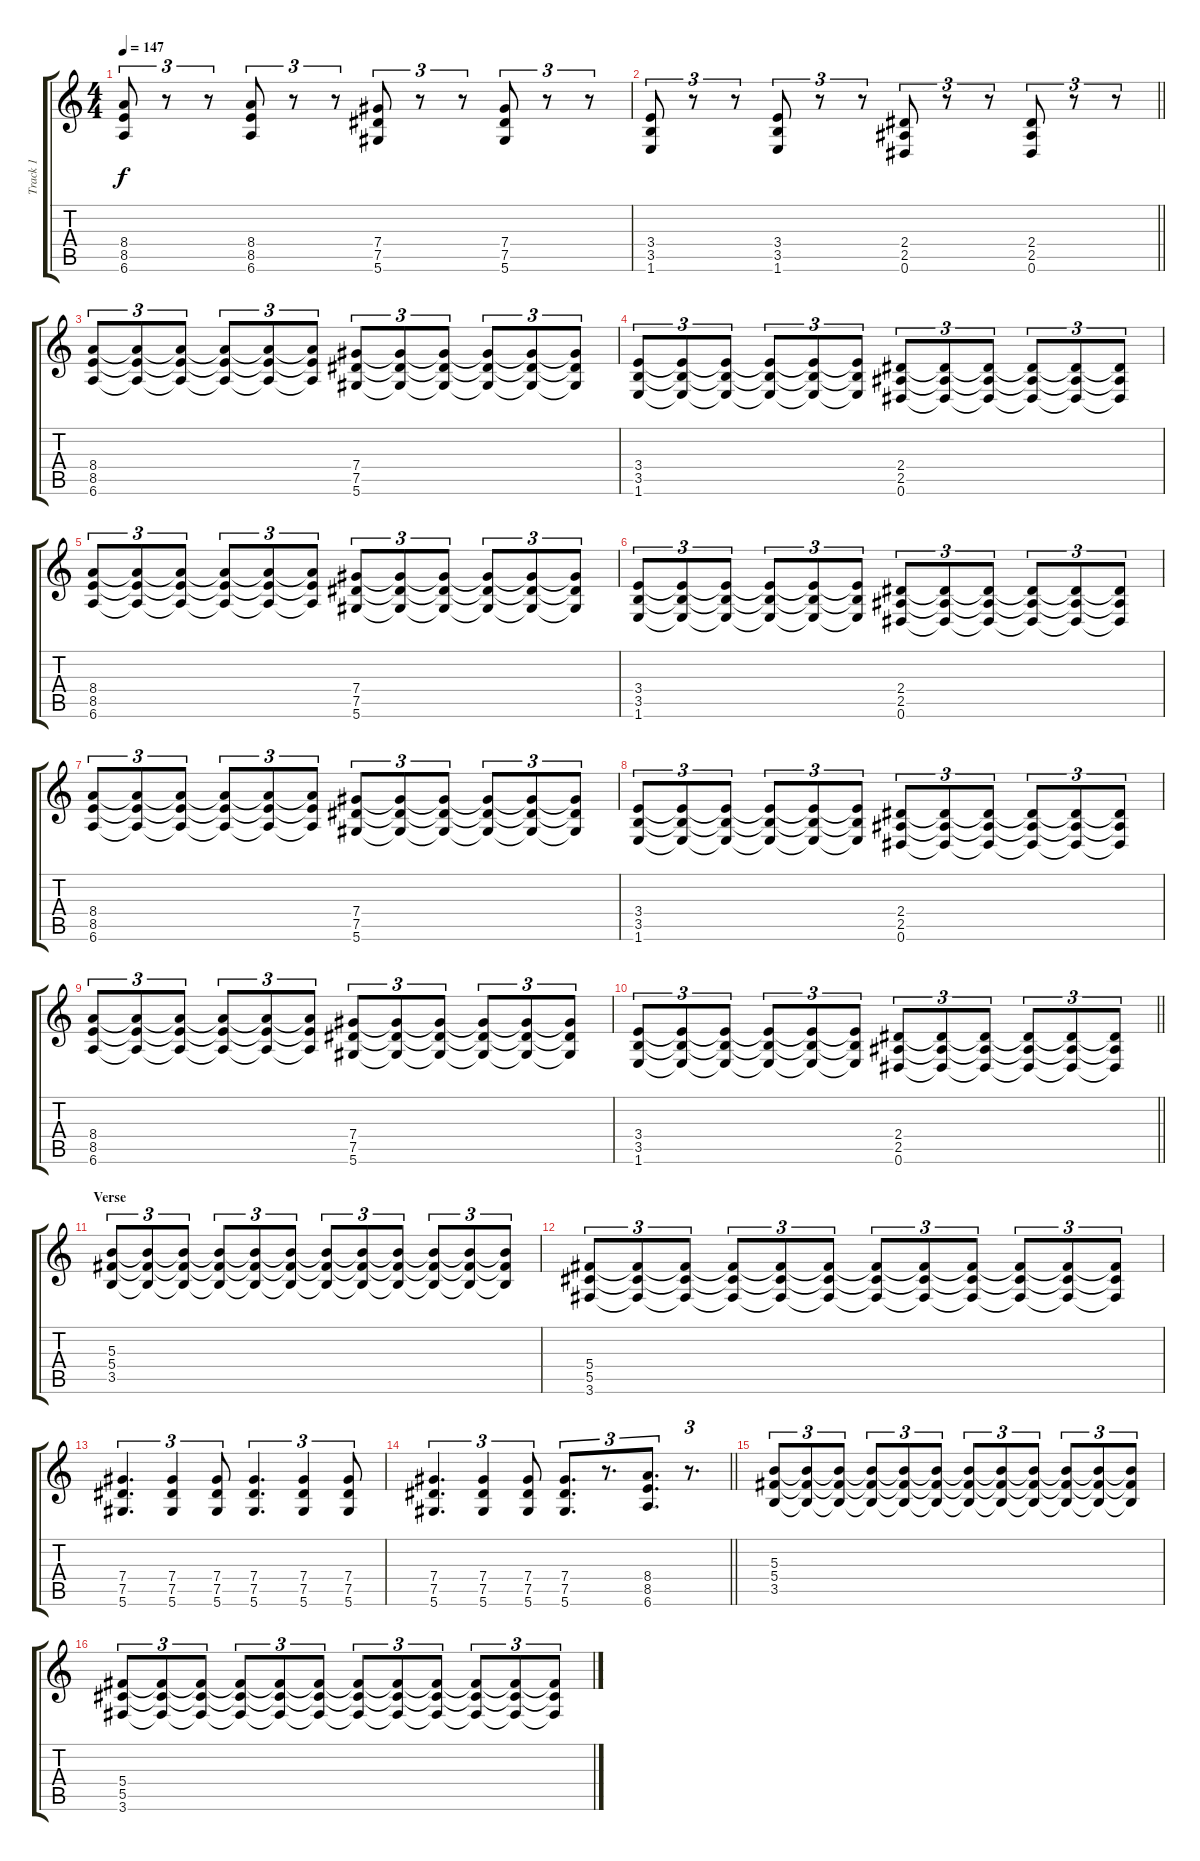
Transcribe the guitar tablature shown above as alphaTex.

\track ("Track 1" "Track 1") {instrument distortionguitar}
\staff {score tabs}
\tuning (Eb4 Bb3 Gb3 Db3 Ab2 Eb2) {hide}
\ts (4 4)
\tempo 147
\clef g2
\ks c
(8.4 8.5 6.6).8{tu (3 2) dy f} r.8{tu (3 2)} r.8{tu (3 2)} (8.4 8.5 6.6).8{tu (3 2)} r.8{tu (3 2)} r.8{tu (3 2)} (7.4 7.5 5.6).8{tu (3 2)} r.8{tu (3 2)} r.8{tu (3 2)} (7.4 7.5 5.6).8{tu (3 2)} r.8{tu (3 2)} r.8{tu (3 2)} |
\barLineRight lightlight
(3.4 3.5 1.6).8{tu (3 2)} r.8{tu (3 2)} r.8{tu (3 2)} (3.4 3.5 1.6).8{tu (3 2)} r.8{tu (3 2)} r.8{tu (3 2)} (2.4 2.5 0.6).8{tu (3 2)} r.8{tu (3 2)} r.8{tu (3 2)} (2.4 2.5 0.6).8{tu (3 2)} r.8{tu (3 2)} r.8{tu (3 2)} |
(8.4 8.5 6.6).8{tu (3 2)} (8.4{t} 8.5{t} 6.6{t}).8{tu (3 2)} (8.4{t} 8.5{t} 6.6{t}).8{tu (3 2)} (8.4{t} 8.5{t} 6.6{t}).8{tu (3 2)} (8.4{t} 8.5{t} 6.6{t}).8{tu (3 2)} (8.4{t} 8.5{t} 6.6{t}).8{tu (3 2)} (7.4 7.5 5.6).8{tu (3 2)} (7.4{t} 7.5{t} 5.6{t}).8{tu (3 2)} (7.4{t} 7.5{t} 5.6{t}).8{tu (3 2)} (7.4{t} 7.5{t} 5.6{t}).8{tu (3 2)} (7.4{t} 7.5{t} 5.6{t}).8{tu (3 2)} (7.4{t} 7.5{t} 5.6{t}).8{tu (3 2)} |
(3.4 3.5 1.6).8{tu (3 2)} (3.4{t} 3.5{t} 1.6{t}).8{tu (3 2)} (3.4{t} 3.5{t} 1.6{t}).8{tu (3 2)} (3.4{t} 3.5{t} 1.6{t}).8{tu (3 2)} (3.4{t} 3.5{t} 1.6{t}).8{tu (3 2)} (3.4{t} 3.5{t} 1.6{t}).8{tu (3 2)} (2.4 2.5 0.6).8{tu (3 2)} (2.4{t} 2.5{t} 0.6{t}).8{tu (3 2)} (2.4{t} 2.5{t} 0.6{t}).8{tu (3 2)} (2.4{t} 2.5{t} 0.6{t}).8{tu (3 2)} (2.4{t} 2.5{t} 0.6{t}).8{tu (3 2)} (2.4{t} 2.5{t} 0.6{t}).8{tu (3 2)} |
(8.4 8.5 6.6).8{tu (3 2)} (8.4{t} 8.5{t} 6.6{t}).8{tu (3 2)} (8.4{t} 8.5{t} 6.6{t}).8{tu (3 2)} (8.4{t} 8.5{t} 6.6{t}).8{tu (3 2)} (8.4{t} 8.5{t} 6.6{t}).8{tu (3 2)} (8.4{t} 8.5{t} 6.6{t}).8{tu (3 2)} (7.4 7.5 5.6).8{tu (3 2)} (7.4{t} 7.5{t} 5.6{t}).8{tu (3 2)} (7.4{t} 7.5{t} 5.6{t}).8{tu (3 2)} (7.4{t} 7.5{t} 5.6{t}).8{tu (3 2)} (7.4{t} 7.5{t} 5.6{t}).8{tu (3 2)} (7.4{t} 7.5{t} 5.6{t}).8{tu (3 2)} |
(3.4 3.5 1.6).8{tu (3 2)} (3.4{t} 3.5{t} 1.6{t}).8{tu (3 2)} (3.4{t} 3.5{t} 1.6{t}).8{tu (3 2)} (3.4{t} 3.5{t} 1.6{t}).8{tu (3 2)} (3.4{t} 3.5{t} 1.6{t}).8{tu (3 2)} (3.4{t} 3.5{t} 1.6{t}).8{tu (3 2)} (2.4 2.5 0.6).8{tu (3 2)} (2.4{t} 2.5{t} 0.6{t}).8{tu (3 2)} (2.4{t} 2.5{t} 0.6{t}).8{tu (3 2)} (2.4{t} 2.5{t} 0.6{t}).8{tu (3 2)} (2.4{t} 2.5{t} 0.6{t}).8{tu (3 2)} (2.4{t} 2.5{t} 0.6{t}).8{tu (3 2)} |
(8.4 8.5 6.6).8{tu (3 2)} (8.4{t} 8.5{t} 6.6{t}).8{tu (3 2)} (8.4{t} 8.5{t} 6.6{t}).8{tu (3 2)} (8.4{t} 8.5{t} 6.6{t}).8{tu (3 2)} (8.4{t} 8.5{t} 6.6{t}).8{tu (3 2)} (8.4{t} 8.5{t} 6.6{t}).8{tu (3 2)} (7.4 7.5 5.6).8{tu (3 2)} (7.4{t} 7.5{t} 5.6{t}).8{tu (3 2)} (7.4{t} 7.5{t} 5.6{t}).8{tu (3 2)} (7.4{t} 7.5{t} 5.6{t}).8{tu (3 2)} (7.4{t} 7.5{t} 5.6{t}).8{tu (3 2)} (7.4{t} 7.5{t} 5.6{t}).8{tu (3 2)} |
(3.4 3.5 1.6).8{tu (3 2)} (3.4{t} 3.5{t} 1.6{t}).8{tu (3 2)} (3.4{t} 3.5{t} 1.6{t}).8{tu (3 2)} (3.4{t} 3.5{t} 1.6{t}).8{tu (3 2)} (3.4{t} 3.5{t} 1.6{t}).8{tu (3 2)} (3.4{t} 3.5{t} 1.6{t}).8{tu (3 2)} (2.4 2.5 0.6).8{tu (3 2)} (2.4{t} 2.5{t} 0.6{t}).8{tu (3 2)} (2.4{t} 2.5{t} 0.6{t}).8{tu (3 2)} (2.4{t} 2.5{t} 0.6{t}).8{tu (3 2)} (2.4{t} 2.5{t} 0.6{t}).8{tu (3 2)} (2.4{t} 2.5{t} 0.6{t}).8{tu (3 2)} |
(8.4 8.5 6.6).8{tu (3 2)} (8.4{t} 8.5{t} 6.6{t}).8{tu (3 2)} (8.4{t} 8.5{t} 6.6{t}).8{tu (3 2)} (8.4{t} 8.5{t} 6.6{t}).8{tu (3 2)} (8.4{t} 8.5{t} 6.6{t}).8{tu (3 2)} (8.4{t} 8.5{t} 6.6{t}).8{tu (3 2)} (7.4 7.5 5.6).8{tu (3 2)} (7.4{t} 7.5{t} 5.6{t}).8{tu (3 2)} (7.4{t} 7.5{t} 5.6{t}).8{tu (3 2)} (7.4{t} 7.5{t} 5.6{t}).8{tu (3 2)} (7.4{t} 7.5{t} 5.6{t}).8{tu (3 2)} (7.4{t} 7.5{t} 5.6{t}).8{tu (3 2)} |
\barLineRight lightlight
(3.4 3.5 1.6).8{tu (3 2)} (3.4{t} 3.5{t} 1.6{t}).8{tu (3 2)} (3.4{t} 3.5{t} 1.6{t}).8{tu (3 2)} (3.4{t} 3.5{t} 1.6{t}).8{tu (3 2)} (3.4{t} 3.5{t} 1.6{t}).8{tu (3 2)} (3.4{t} 3.5{t} 1.6{t}).8{tu (3 2)} (2.4 2.5 0.6).8{tu (3 2)} (2.4{t} 2.5{t} 0.6{t}).8{tu (3 2)} (2.4{t} 2.5{t} 0.6{t}).8{tu (3 2)} (2.4{t} 2.5{t} 0.6{t}).8{tu (3 2)} (2.4{t} 2.5{t} 0.6{t}).8{tu (3 2)} (2.4{t} 2.5{t} 0.6{t}).8{tu (3 2)} |
\section ("" "Verse")
(5.3 5.4 3.5).8{tu (3 2)} (5.3{t} 5.4{t} 3.5{t}).8{tu (3 2)} (5.3{t} 5.4{t} 3.5{t}).8{tu (3 2)} (5.3{t} 5.4{t} 3.5{t}).8{tu (3 2)} (5.3{t} 5.4{t} 3.5{t}).8{tu (3 2)} (5.3{t} 5.4{t} 3.5{t}).8{tu (3 2)} (5.3{t} 5.4{t} 3.5{t}).8{tu (3 2)} (5.3{t} 5.4{t} 3.5{t}).8{tu (3 2)} (5.3{t} 5.4{t} 3.5{t}).8{tu (3 2)} (5.3{t} 5.4{t} 3.5{t}).8{tu (3 2)} (5.3{t} 5.4{t} 3.5{t}).8{tu (3 2)} (5.3{t} 5.4{t} 3.5{t}).8{tu (3 2)} |
(5.4 5.5 3.6).8{tu (3 2)} (5.4{t} 5.5{t} 3.6{t}).8{tu (3 2)} (5.4{t} 5.5{t} 3.6{t}).8{tu (3 2)} (5.4{t} 5.5{t} 3.6{t}).8{tu (3 2)} (5.4{t} 5.5{t} 3.6{t}).8{tu (3 2)} (5.4{t} 5.5{t} 3.6{t}).8{tu (3 2)} (5.4{t} 5.5{t} 3.6{t}).8{tu (3 2)} (5.4{t} 5.5{t} 3.6{t}).8{tu (3 2)} (5.4{t} 5.5{t} 3.6{t}).8{tu (3 2)} (5.4{t} 5.5{t} 3.6{t}).8{tu (3 2)} (5.4{t} 5.5{t} 3.6{t}).8{tu (3 2)} (5.4{t} 5.5{t} 3.6{t}).8{tu (3 2)} |
(7.4 7.5 5.6).4{d tu (3 2)} (7.4 7.5 5.6).4{tu (3 2)} (7.4 7.5 5.6).8{tu (3 2)} (7.4 7.5 5.6).4{d tu (3 2)} (7.4 7.5 5.6).4{tu (3 2)} (7.4 7.5 5.6).8{tu (3 2)} |
\barLineRight lightlight
(7.4 7.5 5.6).4{d tu (3 2)} (7.4 7.5 5.6).4{tu (3 2)} (7.4 7.5 5.6).8{tu (3 2)} (7.4 7.5 5.6).8{d tu (3 2)} r.8{d tu (3 2)} (8.4 8.5 6.6).8{d tu (3 2)} r.8{d tu (3 2)} |
(5.3 5.4 3.5).8{tu (3 2)} (5.3{t} 5.4{t} 3.5{t}).8{tu (3 2)} (5.3{t} 5.4{t} 3.5{t}).8{tu (3 2)} (5.3{t} 5.4{t} 3.5{t}).8{tu (3 2)} (5.3{t} 5.4{t} 3.5{t}).8{tu (3 2)} (5.3{t} 5.4{t} 3.5{t}).8{tu (3 2)} (5.3{t} 5.4{t} 3.5{t}).8{tu (3 2)} (5.3{t} 5.4{t} 3.5{t}).8{tu (3 2)} (5.3{t} 5.4{t} 3.5{t}).8{tu (3 2)} (5.3{t} 5.4{t} 3.5{t}).8{tu (3 2)} (5.3{t} 5.4{t} 3.5{t}).8{tu (3 2)} (5.3{t} 5.4{t} 3.5{t}).8{tu (3 2)} |
(5.4 5.5 3.6).8{tu (3 2)} (5.4{t} 5.5{t} 3.6{t}).8{tu (3 2)} (5.4{t} 5.5{t} 3.6{t}).8{tu (3 2)} (5.4{t} 5.5{t} 3.6{t}).8{tu (3 2)} (5.4{t} 5.5{t} 3.6{t}).8{tu (3 2)} (5.4{t} 5.5{t} 3.6{t}).8{tu (3 2)} (5.4{t} 5.5{t} 3.6{t}).8{tu (3 2)} (5.4{t} 5.5{t} 3.6{t}).8{tu (3 2)} (5.4{t} 5.5{t} 3.6{t}).8{tu (3 2)} (5.4{t} 5.5{t} 3.6{t}).8{tu (3 2)} (5.4{t} 5.5{t} 3.6{t}).8{tu (3 2)} (5.4{t} 5.5{t} 3.6{t}).8{tu (3 2)}
